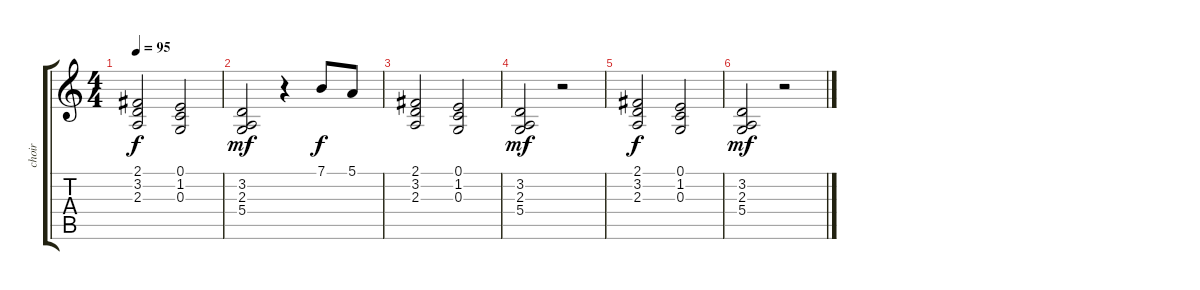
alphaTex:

\track ("choir" "choir") {instrument choiraahs}
\staff {score tabs}
\tuning (E4 B3 G3 D3 A2 E2) {hide}
\ts (4 4)
\tempo 95
\clef g2
\ks c
(2.1 3.2 2.3).2{dy f} (0.1 1.2 0.3).2 |
(3.2 2.3 5.4).2{dy mf} r.4 7.1.8{dy f} 5.1.8 |
(2.1 3.2 2.3).2 (0.1 1.2 0.3).2 |
(3.2 2.3 5.4).2{dy mf} r.2 |
(2.1 3.2 2.3).2{dy f} (0.1 1.2 0.3).2 |
(3.2 2.3 5.4).2{dy mf} r.2
